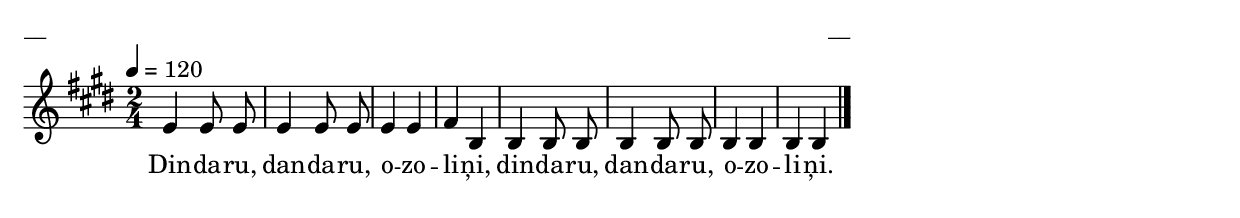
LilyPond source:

\version "2.13.16"
%\header {
%    title = "Dindaru, dandaru, ozoliņi"
%}
\paper {
line-width = 14\cm
left-margin = 0.4\cm
between-system-padding = 0.1\cm
between-system-space = 0.1\cm
}
\layout {
indent = #0
ragged-last = ##f
}


voiceA = \relative c' {
\clef "treble"
\key e \major
\time 2/4  \tempo 4=120
e4 e8 e | e4 e8 e | e4 e4 | fis4 b,4 |
b4 b8 b | b4 b8 b | b4 b4 | b4 b4 
\bar "|."
} 

lyricA = \lyricmode {
Din -- da -- ru, dan -- da -- ru, o -- zo -- li -- ņi, 
din -- da -- ru, dan -- da -- ru, o -- zo -- li -- ņi.
}


fullScore = <<
\new Staff {
<<
\new Voice = "voiceA" { \oneVoice \autoBeamOff \voiceA }
\lyricsto "voiceA" \new Lyrics \lyricA
>>
}
>>

\score {
\fullScore
\header { piece = "__" opus = "__" }
}
\markup { \with-color #(x11-color 'white) \sans \smaller "__" }
\score {
\unfoldRepeats
\fullScore
\midi {
\context { \Staff \remove "Staff_performer" }
\context { \Voice \consists "Staff_performer" }
}
}


